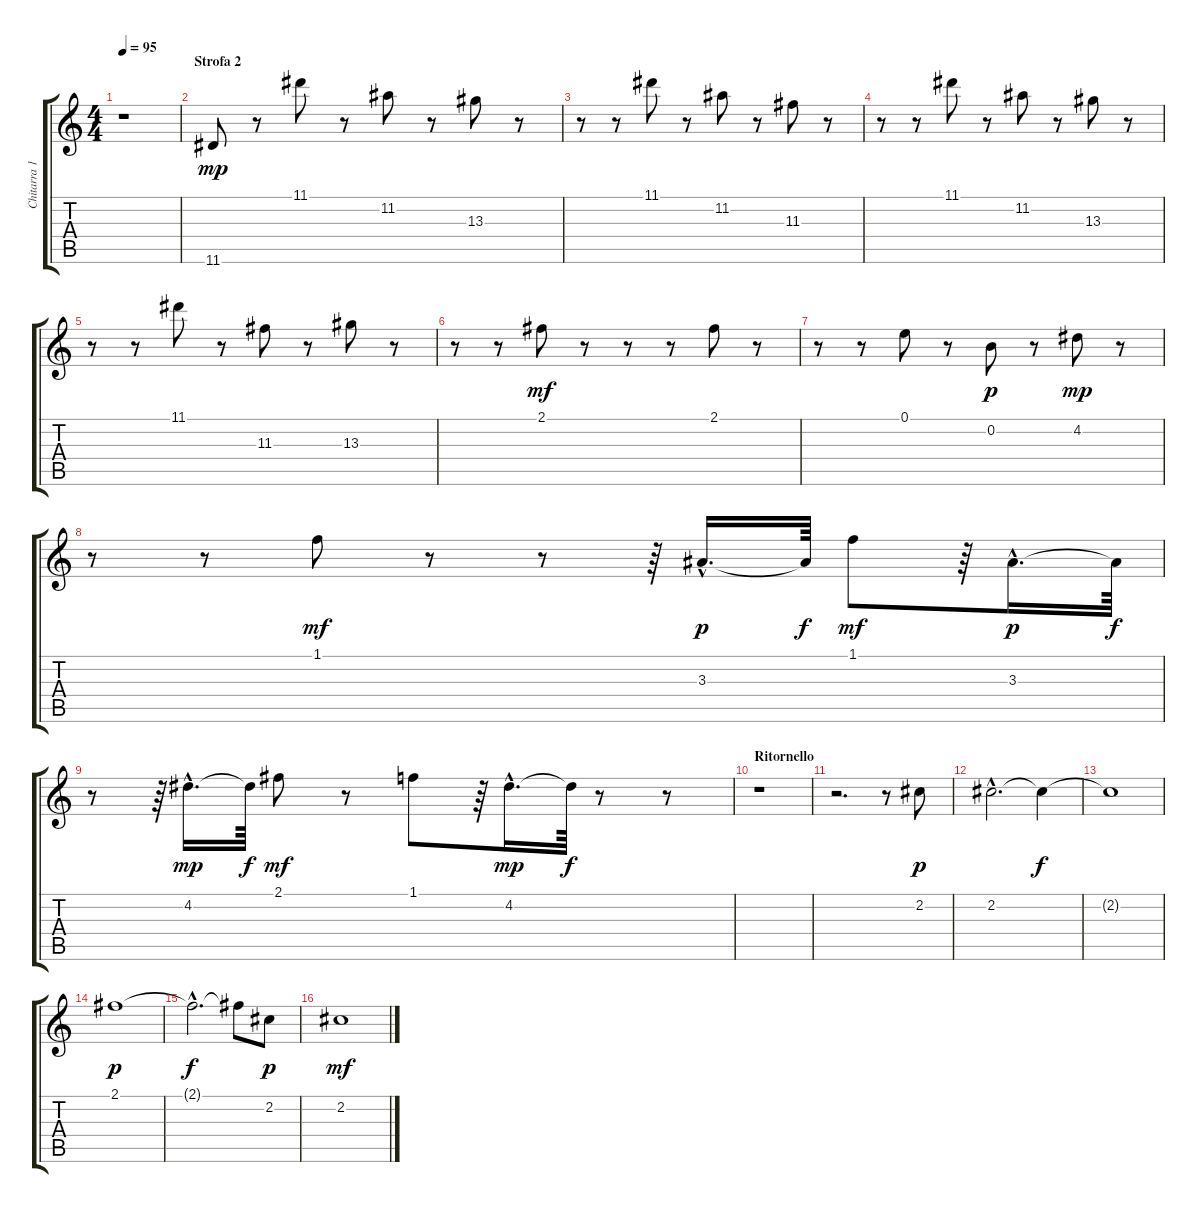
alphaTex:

\track ("Chitarra 1" "Chitarra 1") {instrument overdrivenguitar}
\staff {score tabs}
\tuning (E4 B3 G3 D3 A2 E2) {hide}
\ts (4 4)
\tempo 95
\clef g2
\ks c
r.1{dy mf} |
\section ("" "Strofa 2")
11.6.8{dy mp volume 10} r.8 11.1.8 r.8 11.2.8 r.8 13.3.8 r.8 |
r.8 r.8 11.1.8 r.8 11.2.8 r.8 11.3.8 r.8 |
r.8 r.8 11.1.8 r.8 11.2.8 r.8 13.3.8 r.8 |
r.8 r.8 11.1.8 r.8 11.3.8 r.8 13.3.8 r.8 |
r.8 r.8 2.1.8{dy mf} r.8 r.8 r.8 2.1.8 r.8 |
r.8 r.8 0.1.8 r.8 0.2.8{dy p} r.8 4.2.8{dy mp} r.8 |
r.8 r.8 1.1.8{dy mf} r.8 r.8 r.64 3.3{hac}.16{d dy p} 3.3{t}.64{dy f} 1.1.8{dy mf} r.64 3.3{hac}.16{d dy p} 3.3{t}.64{dy f} |
r.8 r.64 4.2{hac}.16{d dy mp} 4.2{t}.64{dy f} 2.1.8{dy mf} r.8 1.1.8 r.64 4.2{hac}.16{d dy mp} 4.2{t}.64{dy f} r.8 r.8 |
\section ("" "Ritornello")
r.1 |
r.2{d} r.8 2.2.8{dy p} |
2.2{hac}.2{d} 2.2{t}.4{dy f} |
2.2{t}.1 |
2.1.1{dy p} |
2.1{hac t}.2{d dy f} 2.1{t}.8 2.2.8{dy p} |
2.2.1{dy mf}
